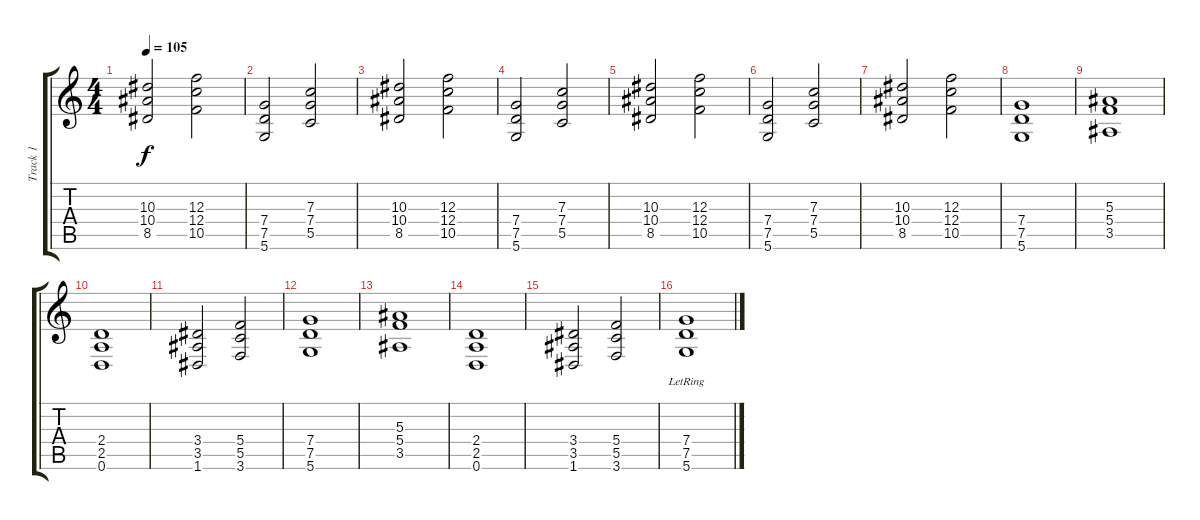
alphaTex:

\track ("Track 1" "Track 1") {instrument distortionguitar}
\staff {score tabs}
\tuning (D4 A3 F3 C3 G2 D2) {hide}
\ts (4 4)
\tempo 105
\clef g2
\ks c
(10.3 10.4 8.5).2{dy f} (12.3 12.4 10.5).2 |
(7.4 7.5 5.6).2 (7.3 7.4 5.5).2 |
(10.3 10.4 8.5).2 (12.3 12.4 10.5).2 |
(7.4 7.5 5.6).2 (7.3 7.4 5.5).2 |
(10.3 10.4 8.5).2 (12.3 12.4 10.5).2 |
(7.4 7.5 5.6).2 (7.3 7.4 5.5).2 |
(10.3 10.4 8.5).2 (12.3 12.4 10.5).2 |
(7.4 7.5 5.6).1 |
(5.3 5.4 3.5).1 |
(2.4 2.5 0.6).1 |
(3.4 3.5 1.6).2 (5.4 5.5 3.6).2 |
(7.4 7.5 5.6).1 |
(5.3 5.4 3.5).1 |
(2.4 2.5 0.6).1 |
(3.4 3.5 1.6).2 (5.4 5.5 3.6).2 |
(7.4{lr} 7.5{lr} 5.6{lr}).1
